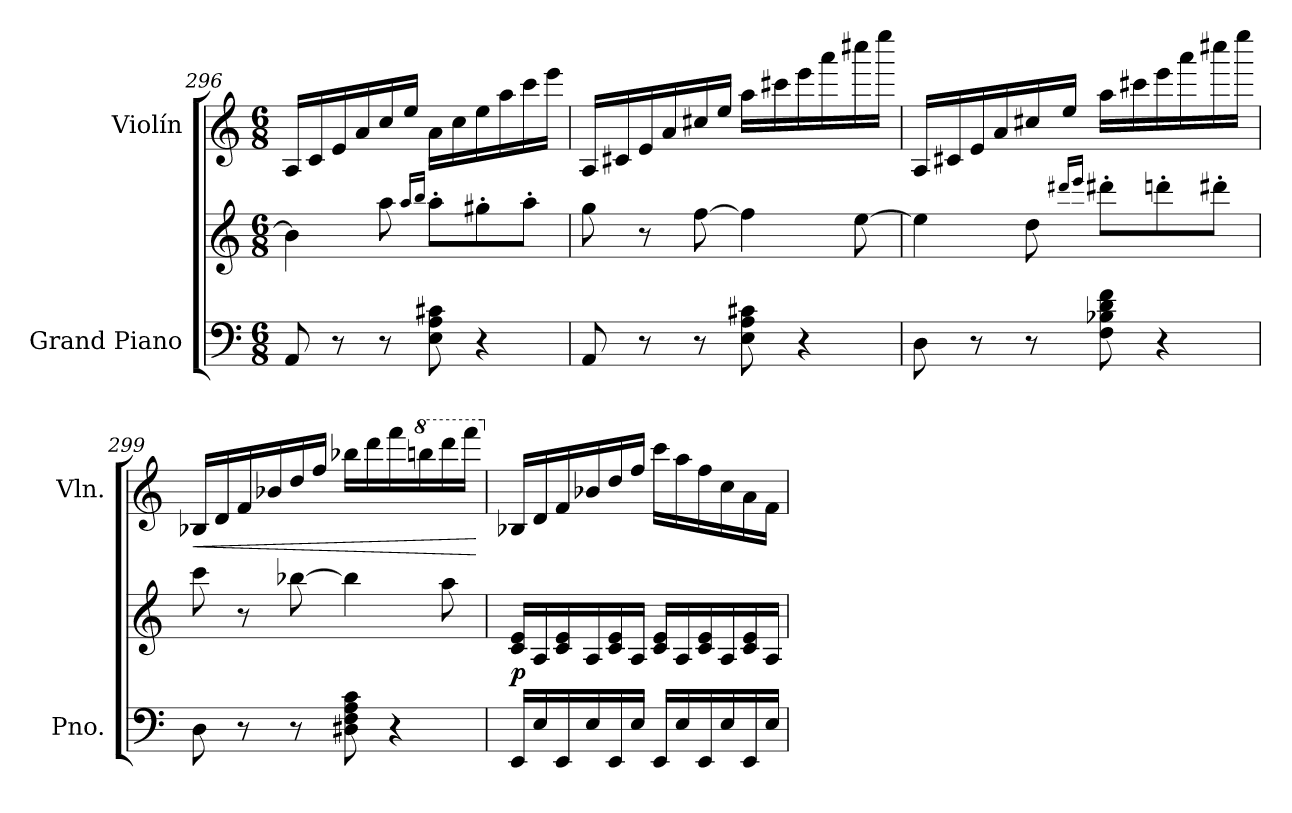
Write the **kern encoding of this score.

**kern	**kern	**dynam	**kern	**dynam
*part2	*part2	*part2	*part1	*part1
*staff3	*staff2	*staff2/3	*staff1	*staff1
*I"Grand Piano	*	*	*I"Violín	*
*I'Pno.	*	*	*I'Vln.	*
*clefF4	*clefG2	*	*clefG2	*
*k[]	*k[]	*	*k[]	*
*M6/8	*M6/8	*	*M6/8	*
=296	=296	=296	=296	=296
8AA/	4b\]	.	16A/LL	.
.	.	.	16c/	.
8r	.	.	16e/	.
.	.	.	16a/	.
8r	8aa\	.	16cc/	.
.	.	.	16ee/JJ	.
.	16qaa/LL	.	.	.
.	16qbb/JJ	.	.	.
8E\ 8A\ 8c#X\	8aa'\L	.	16a\LL	.
.	.	.	16cc\	.
4r	8gg#X'\	.	16ee\	.
.	.	.	16aa\	.
.	8aa'\J	.	16ccc\	.
.	.	.	16eee\JJ	.
!!LO:PB:g=z
=297	=297	=297	=297	=297
8AA/	8gg\	.	16A/LL	.
.	.	.	16c#X/	.
8r	8r	.	16e/	.
.	.	.	16a/	.
8r	[8ff\	.	16cc#X/	.
.	.	.	16ee/JJ	.
8E\ 8A\ 8c#X\	4ff\]	.	16aa\LL	.
.	.	.	16ccc#X\	.
4r	.	.	16eee\	.
.	.	.	16aaa\	.
.	[8ee\	.	16cccc#X\	.
.	.	.	16eeee\JJ	.
=298	=298	=298	=298	=298
8D\	4ee\]	.	16A/LL	.
.	.	.	16c#X/	.
8r	.	.	16e/	.
.	.	.	16a/	.
8r	8dd\	.	16cc#X/	.
.	.	.	16ee/JJ	.
.	16qddd#X/LL	.	.	.
.	16qeee/JJ	.	.	.
8F\ 8B-X\ 8d\ 8f\	8ddd#'\L	.	16aa\LL	.
.	.	.	16ccc#X\	.
4r	8dddn'\	.	16eee\	.
.	.	.	16aaa\	.
.	8ddd#X'\J	.	16cccc#X\	.
.	.	.	16eeee\JJ	.
!!LO:LB:g=z
=299	=299	=299	=299	=299
!	!	!	!	!LO:HP:b
8D\	8ccc\	.	16B-X/LL	<
.	.	.	16d/	.
8r	8r	.	16f/	.
.	.	.	16b-X/	.
8r	[8bb-X\	.	16dd/	.
.	.	.	16ff/JJ	.
8D#X\ 8F\ 8A\ 8c\	4bb-\]	.	16bb-X\LL	.
.	.	.	16ddd\	.
4r	.	.	16fff\	.
*	*	*	*8va	*
.	.	.	16bbbn\	.
.	8aa\	.	16dddd\	.
.	.	.	16ffff\JJ	.
.	.	.	.	[
=300	=300	=300	=300	=300
*	*	*	*X8va	*
!	!	!LO:DY:b	!	!
16EE/LL	16c/ 16e/LL	p	16B-X/LL	.
16E/	16A/	.	16d/	.
16EE/	16c/ 16e/	.	16f/	.
16E/	16A/	.	16b-X/	.
16EE/	16c/ 16e/	.	16dd/	.
16E/JJ	16A/JJ	.	16ff/JJ	.
16EE/LL	16c/ 16e/LL	.	16ccc\LL	.
16E/	16A/	.	16aa\	.
16EE/	16c/ 16e/	.	16ff\	.
16E/	16A/	.	16cc\	.
16EE/	16c/ 16e/	.	16a\	.
16E/JJ	16A/JJ	.	16f\JJ	.
=	=	=	=	=
*-	*-	*-	*-	*-
